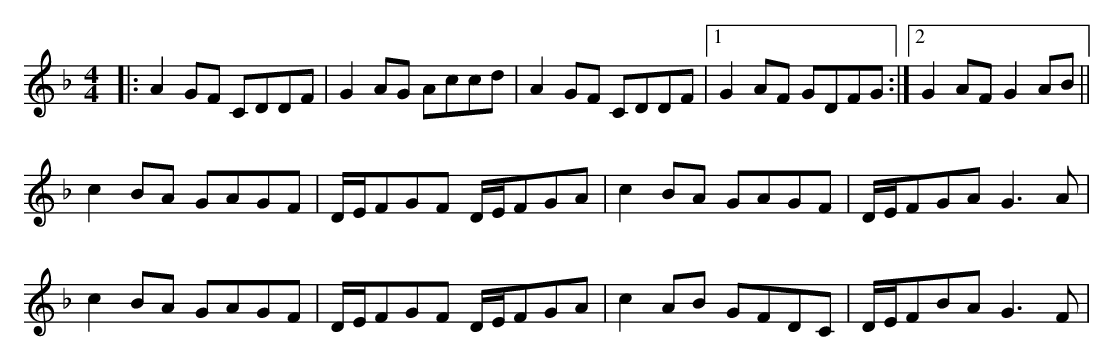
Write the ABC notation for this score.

X:1
M:4/4
K:Gdor
|:A2GF CDDF|G2AG Accd|A2GF CDDF|1 G2AF GDFG:|2 G2AF G2AB||
c2BA GAGF|D/E/FGF D/E/FGA|c2BA GAGF|D/E/FGA G3A|
c2BA GAGF|D/E/FGF D/E/FGA|c2AB GFDC|D/E/FBA G3F|
